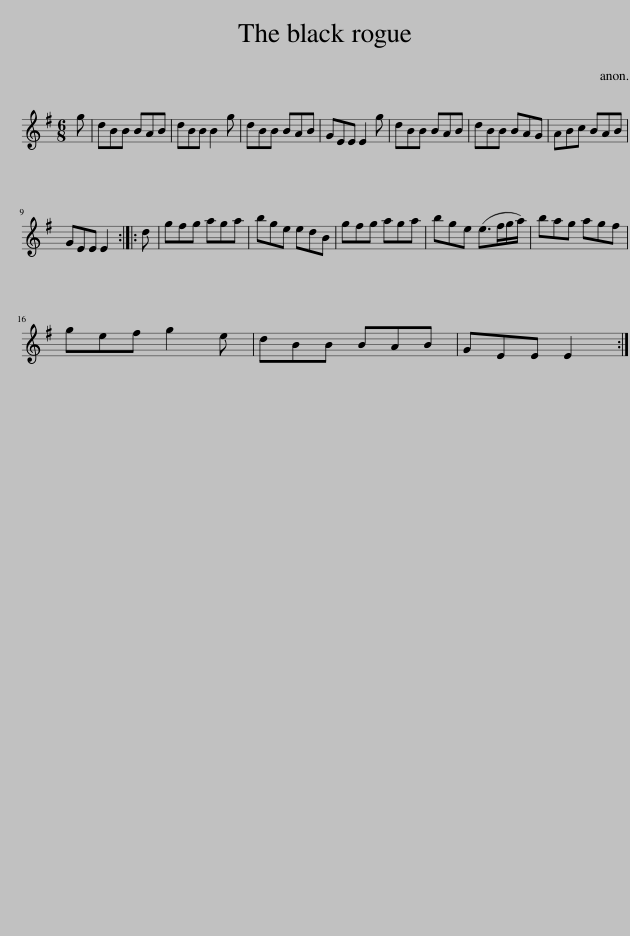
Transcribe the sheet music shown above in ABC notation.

X:1
L:1/8
M:6/8
I:linebreak $
K:Emin
V:1 treble
V:1
 g | dBB BAB | dBB B2 g | dBB BAB | GEE E2 g | %5
 dBB BAB | dBB BAG | ABc BAB |$ GEE E2 :: d | %10
 gfg aga | bge edB | gfg aga | bge (e>fg/a/) | bag agf |$ %15
 gef g2 e | dBB BAB | GEE E2 :| %18
